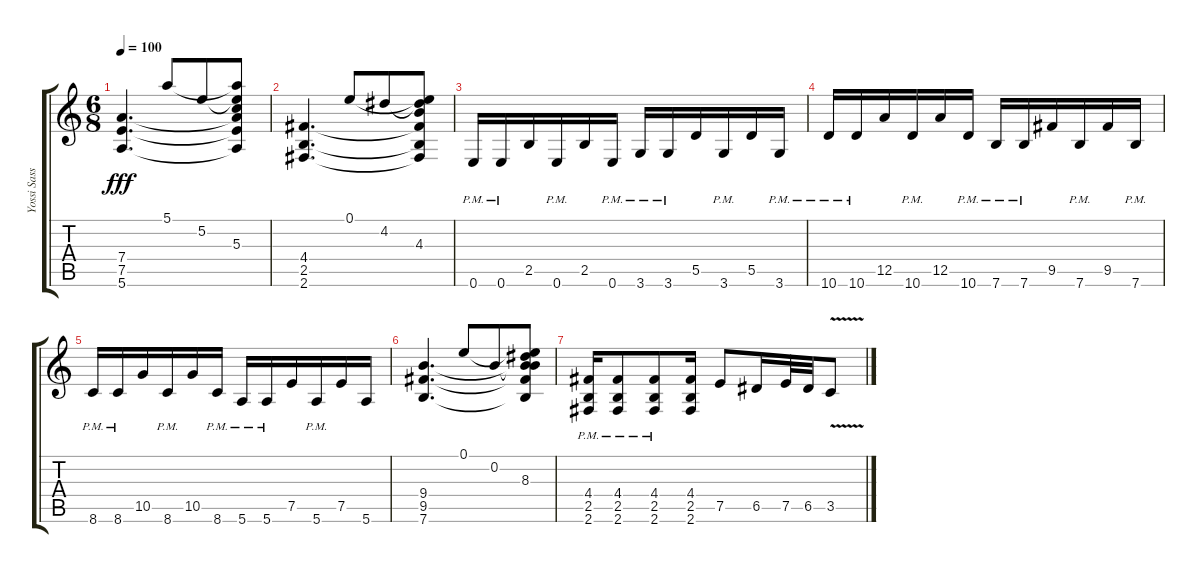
\track ("Yossi Sassi" "Yossi Sass") {instrument distortionguitar}
\staff {score tabs}
\tuning (E4 B3 G3 D3 A2 E2) {hide}
\ts (6 8)
\tempo 100
\clef g2
\ks c
(7.4 7.5 5.6).4{d dy fff} 5.1.8 5.2.8 (5.1{t} 5.2{t} 5.3 7.4{t} 7.5{t} 5.6{t}).8 |
(4.4 2.5 2.6).4{d} 0.1.8 4.2.8 (0.1{t} 4.2{t} 4.3 4.4{t} 2.5{t} 2.6{t}).8 |
0.6{pm}.16 0.6{pm}.16 2.5.16 0.6{pm}.16 2.5.16 0.6{pm}.16 3.6{pm}.16 3.6{pm}.16 5.5.16 3.6{pm}.16 5.5.16 3.6{pm}.16 |
10.6{pm}.16 10.6{pm}.16 12.5.16 10.6{pm}.16 12.5.16 10.6{pm}.16 7.6{pm}.16 7.6{pm}.16 9.5.16 7.6{pm}.16 9.5.16 7.6{pm}.16 |
8.6{pm}.16 8.6{pm}.16 10.5.16 8.6{pm}.16 10.5.16 8.6{pm}.16 5.6{pm}.16 5.6{pm}.16 7.5.16 5.6{pm}.16 7.5.16 5.6.16 |
(9.4 9.5 7.6).4{d} 0.1.8 0.2.8 (0.1{t} 0.2{t} 8.3 9.4{t} 9.5{t} 7.6{t}).8 |
(4.4{pm} 2.5{pm} 2.6{pm}).16 (4.4{pm} 2.5{pm} 2.6{pm}).8 (4.4{pm} 2.5{pm} 2.6{pm}).8 (4.4 2.5 2.6).16 7.5.8 6.5.16 7.5.32 6.5.32 3.5{v}.8
